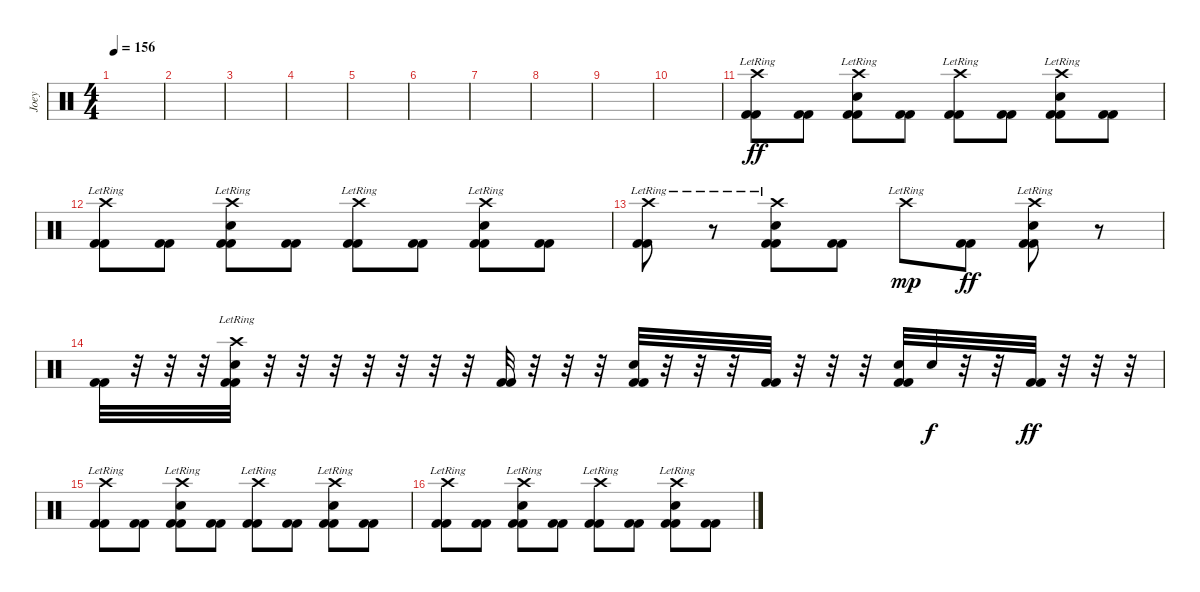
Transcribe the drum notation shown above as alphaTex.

\track ("Joey" "Joey") {instrument percussion}
\staff {score}
\articulation defaults
\ts (4 4)
\tempo 156
\clef neutral
\ks c
|
|
|
|
|
|
|
|
|
|
("Crash high (hit)"{lr} "Kick (hit) 2" "Kick (hit) 2").8{dy ff} ("Kick (hit) 2" "Kick (hit) 2").8 ("Crash high (hit)"{lr} "Snare (hit) 2" "Kick (hit) 2" "Kick (hit) 2").8 ("Kick (hit) 2" "Kick (hit) 2").8 ("Crash high (hit)"{lr} "Kick (hit) 2" "Kick (hit) 2").8 ("Kick (hit) 2" "Kick (hit) 2").8 ("Crash high (hit)"{lr} "Snare (hit) 2" "Kick (hit) 2" "Kick (hit) 2").8 ("Kick (hit) 2" "Kick (hit) 2").8 |
("Crash high (hit)"{lr} "Kick (hit) 2" "Kick (hit) 2").8 ("Kick (hit) 2" "Kick (hit) 2").8 ("Crash high (hit)"{lr} "Snare (hit) 2" "Kick (hit) 2" "Kick (hit) 2").8 ("Kick (hit) 2" "Kick (hit) 2").8 ("Crash high (hit)"{lr} "Kick (hit) 2" "Kick (hit) 2").8 ("Kick (hit) 2" "Kick (hit) 2").8 ("Crash high (hit)"{lr} "Snare (hit) 2" "Kick (hit) 2" "Kick (hit) 2").8 ("Kick (hit) 2" "Kick (hit) 2").8 |
("Crash high (hit)"{lr} "Kick (hit) 2" "Kick (hit) 2").8 r.8 ("Crash high (hit)"{lr} "Snare (hit) 2" "Kick (hit) 2" "Kick (hit) 2").8 ("Kick (hit) 2" "Kick (hit) 2").8 "Crash high (hit)"{lr}.8{dy mp} ("Kick (hit) 2" "Kick (hit) 2").8{dy ff} ("Crash high (hit)"{lr} "Snare (hit) 2" "Kick (hit) 2" "Kick (hit) 2").8 r.8 |
("Kick (hit) 2" "Kick (hit) 2").32 r.32 r.32 r.32 ("Crash high (hit)"{lr} "Snare (hit) 2" "Kick (hit) 2" "Kick (hit) 2").32 r.32 r.32 r.32 r.32 r.32 r.32 r.32 ("Kick (hit) 2" "Kick (hit) 2").32 r.32 r.32 r.32 ("Snare (hit) 2" "Kick (hit) 2" "Kick (hit) 2").32 r.32 r.32 r.32 ("Kick (hit) 2" "Kick (hit) 2").32 r.32 r.32 r.32 ("Snare (hit) 2" "Kick (hit) 2" "Kick (hit) 2").32 "Snare (hit) 2".32{dy f} r.32 r.32 ("Kick (hit) 2" "Kick (hit) 2").32{dy ff} r.32 r.32 r.32 |
("Crash high (hit)"{lr} "Kick (hit) 2" "Kick (hit) 2").8 ("Kick (hit) 2" "Kick (hit) 2").8 ("Crash high (hit)"{lr} "Snare (hit) 2" "Kick (hit) 2" "Kick (hit) 2").8 ("Kick (hit) 2" "Kick (hit) 2").8 ("Crash high (hit)"{lr} "Kick (hit) 2" "Kick (hit) 2").8 ("Kick (hit) 2" "Kick (hit) 2").8 ("Crash high (hit)"{lr} "Snare (hit) 2" "Kick (hit) 2" "Kick (hit) 2").8 ("Kick (hit) 2" "Kick (hit) 2").8 |
("Crash high (hit)"{lr} "Kick (hit) 2" "Kick (hit) 2").8 ("Kick (hit) 2" "Kick (hit) 2").8 ("Crash high (hit)"{lr} "Snare (hit) 2" "Kick (hit) 2" "Kick (hit) 2").8 ("Kick (hit) 2" "Kick (hit) 2").8 ("Crash high (hit)"{lr} "Kick (hit) 2" "Kick (hit) 2").8 ("Kick (hit) 2" "Kick (hit) 2").8 ("Crash high (hit)"{lr} "Snare (hit) 2" "Kick (hit) 2" "Kick (hit) 2").8 ("Kick (hit) 2" "Kick (hit) 2").8
